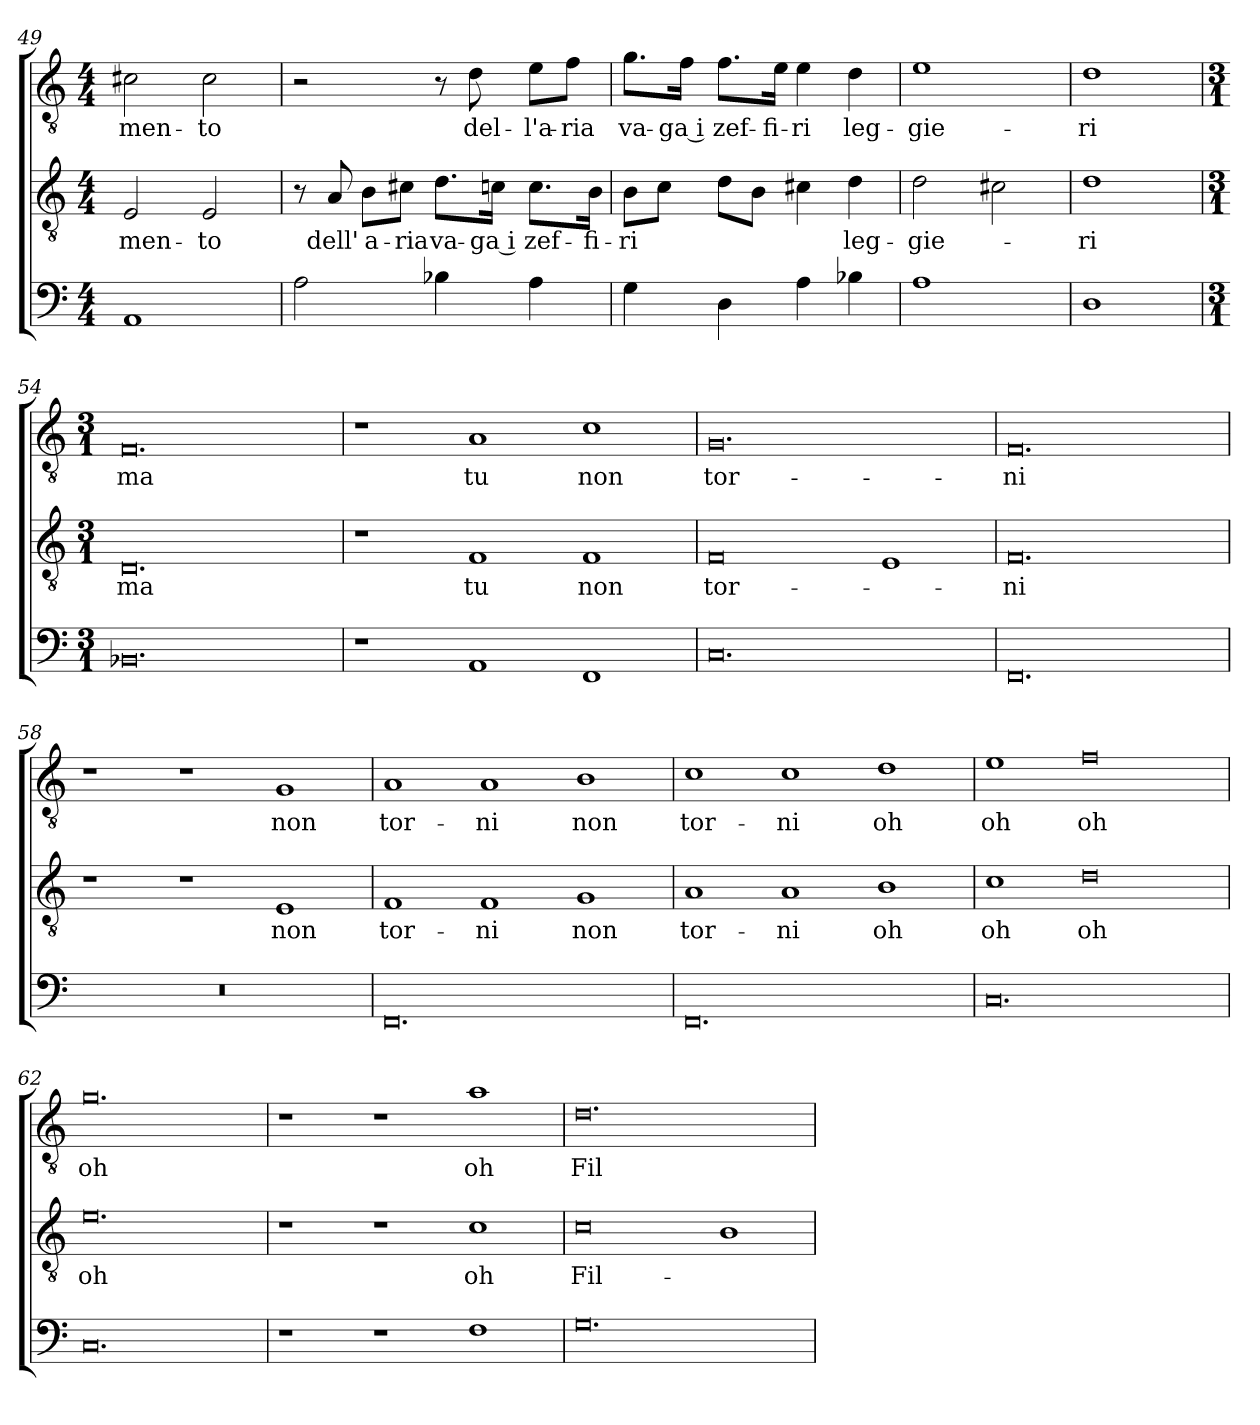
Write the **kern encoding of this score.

**kern	**kern	**text	**kern	**text
*part3	*part2	*part2	*part1	*part1
*staff3	*staff2	*staff2	*staff1	*staff1
*clefF4	*clefGv2	*	*clefGv2	*
*k[]	*k[]	*	*k[]	*
*C:	*C:	*	*C:	*
*M4/4	*M4/4	*	*M4/4	*
=49	=49	=49	=49	=49
!	!	!LO:LY:b	!	!LO:LY:b
1AA	2E/	-men-	2c#X\	-men-
!	!	!LO:LY:b	!	!LO:LY:b
.	2E/	-to	2c#\	-to
=50	=50	=50	=50	=50
2A\	8r	.	2r	.
!	!	!LO:LY:b	!	!
.	8A/	dell'	.	.
!	!	!LO:LY:b	!	!
.	8B\L	a-	.	.
!	!	!LO:LY:b	!	!
.	8c#X\J	-ria	.	.
!	!	!LO:LY:b	!	!
4B-X\	8.d\L	va-	8r	.
!	!	!	!	!LO:LY:b
.	.	.	8d\	del-
!	!	!LO:LY:b	!	!
.	16cn\Jk	-ga i	.	.
!	!	!LO:LY:b	!	!LO:LY:b
4A\	8.c\L	zef-	8e\L	-l'a-
!	!	!	!	!LO:LY:b
.	.	.	8f\J	-ria
!	!	!LO:LY:b	!	!
.	16B\Jk	-fi-	.	.
!!LO:LB:g=z
=51	=51	=51	=51	=51
!	!	!LO:LY:b	!	!LO:LY:b
4G\	8B\L	-ri	8.g\L	va-
.	8c\J	.	.	.
!	!	!	!	!LO:LY:b
.	.	.	16f\Jk	-ga i
!	!	!	!	!LO:LY:b
4D\	8d\L	.	8.f\L	zef-
.	8B\J	.	.	.
!	!	!	!	!LO:LY:b
.	.	.	16e\Jk	-fi-
!	!	!	!	!LO:LY:b
4A\	4c#X\	.	4e\	-ri
!	!	!LO:LY:b	!	!LO:LY:b
4B-X\	4d\	leg-	4d\	leg-
=52	=52	=52	=52	=52
!	!	!LO:LY:b	!	!LO:LY:b
1A	2d\	-gie-	1e	-gie-
.	2c#X\	.	.	.
=53	=53	=53	=53	=53
!	!	!LO:LY:b	!	!LO:LY:b
1D	1d	-ri	1d	-ri
=54	=54	=54	=54	=54
*M3/1	*M3/1	*	*M3/1	*
!	!	!LO:LY:b	!	!LO:LY:b
0.BB-X	0.D	ma	0.F	ma
=55	=55	=55	=55	=55
1r	1r	.	1r	.
!	!	!LO:LY:b	!	!LO:LY:b
1AA	1F	tu	1A	tu
!	!	!LO:LY:b	!	!LO:LY:b
1FF	1F	non	1c	non
!!LO:LB:g=z
=56	=56	=56	=56	=56
!	!	!LO:LY:b	!	!LO:LY:b
0.C	0F	tor-	0.G	tor-
.	1E	.	.	.
=57	=57	=57	=57	=57
!	!	!LO:LY:b	!	!LO:LY:b
0.FF	0.F	-ni	0.F	-ni
=58	=58	=58	=58	=58
0.r	1r	.	1r	.
.	1r	.	1r	.
!	!	!LO:LY:b	!	!LO:LY:b
.	1E	non	1G	non
=59	=59	=59	=59	=59
!	!	!LO:LY:b	!	!LO:LY:b
0.FF	1F	tor-	1A	tor-
!	!	!LO:LY:b	!	!LO:LY:b
.	1F	-ni	1A	-ni
!	!	!LO:LY:b	!	!LO:LY:b
.	1G	non	1B	non
=60	=60	=60	=60	=60
!	!	!LO:LY:b	!	!LO:LY:b
0.FF	1A	tor-	1c	tor-
!	!	!LO:LY:b	!	!LO:LY:b
.	1A	-ni	1c	-ni
!	!	!LO:LY:b	!	!LO:LY:b
.	1B	oh	1d	oh
!!LO:LB:g=z
=61	=61	=61	=61	=61
!	!	!LO:LY:b	!	!LO:LY:b
0.C	1c	oh	1e	oh
!	!	!LO:LY:b	!	!LO:LY:b
.	0d	oh	0f	oh
=62	=62	=62	=62	=62
!	!	!LO:LY:b	!	!LO:LY:b
0.C	0.e	oh	0.g	oh
=63	=63	=63	=63	=63
1r	1r	.	1r	.
1r	1r	.	1r	.
!	!	!LO:LY:b	!	!LO:LY:b
1F	1c	oh	1a	oh
=64	=64	=64	=64	=64
!	!	!LO:LY:b	!	!LO:LY:b
0.G	0c	Fil-	0.d	Fil-
.	1B	.	.	.
=	=	=	=	=
*-	*-	*-	*-	*-
